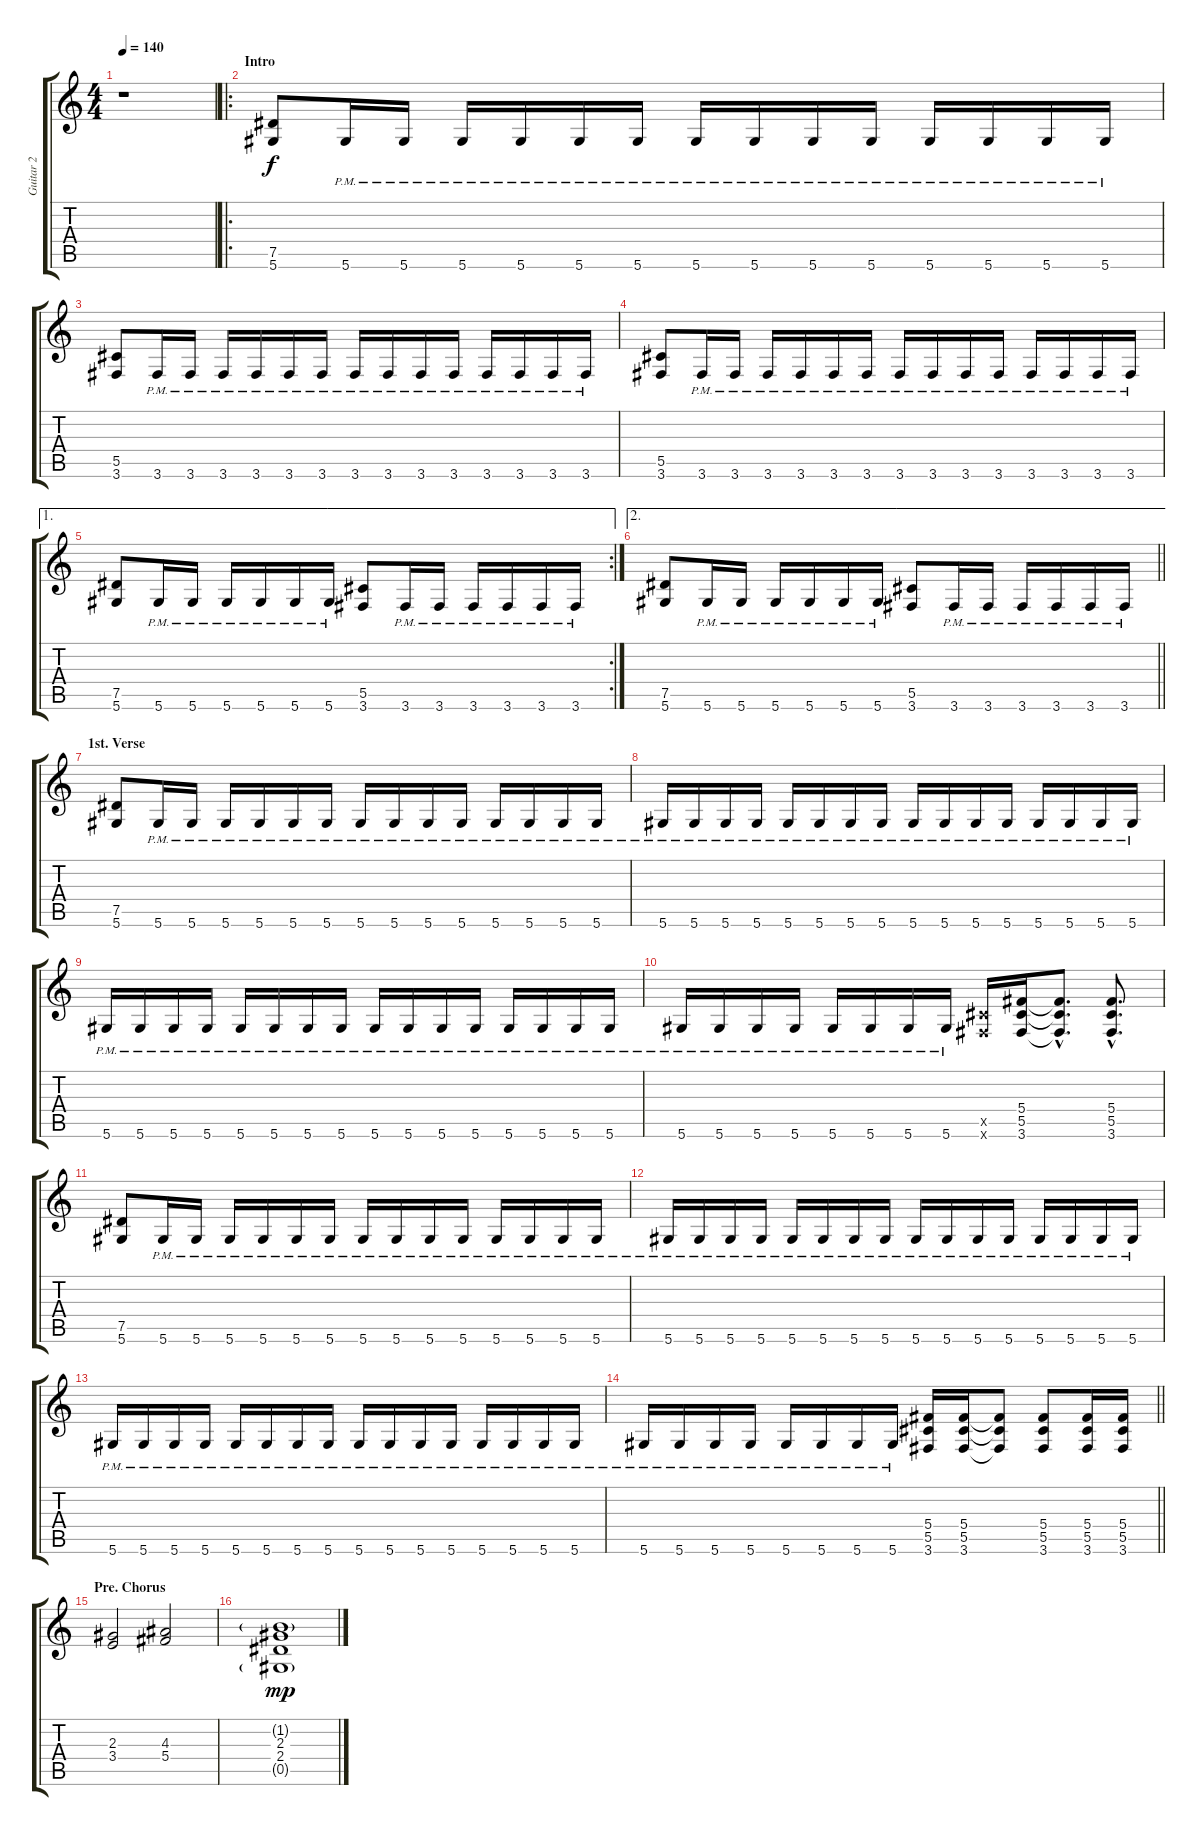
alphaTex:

\track ("Guitar 2" "Guitar 2") {instrument overdrivenguitar}
\staff {score tabs}
\tuning (Eb4 Bb3 Gb3 Db3 Ab2 Eb2) {hide}
\ts (4 4)
\tempo 140
\clef g2
\ks c
r.1{dy f instrument overdrivenguitar} |
\ro
\section ("" "Intro")
(7.5 5.6).8 5.6{pm}.16 5.6{pm}.16 5.6{pm}.16 5.6{pm}.16 5.6{pm}.16 5.6{pm}.16 5.6{pm}.16 5.6{pm}.16 5.6{pm}.16 5.6{pm}.16 5.6{pm}.16 5.6{pm}.16 5.6{pm}.16 5.6{pm}.16 |
(5.5 3.6).8 3.6{pm}.16 3.6{pm}.16 3.6{pm}.16 3.6{pm}.16 3.6{pm}.16 3.6{pm}.16 3.6{pm}.16 3.6{pm}.16 3.6{pm}.16 3.6{pm}.16 3.6{pm}.16 3.6{pm}.16 3.6{pm}.16 3.6{pm}.16 |
(5.5 3.6).8 3.6{pm}.16 3.6{pm}.16 3.6{pm}.16 3.6{pm}.16 3.6{pm}.16 3.6{pm}.16 3.6{pm}.16 3.6{pm}.16 3.6{pm}.16 3.6{pm}.16 3.6{pm}.16 3.6{pm}.16 3.6{pm}.16 3.6{pm}.16 |
\ae 1
\rc 2
(7.5 5.6).8 5.6{pm}.16 5.6{pm}.16 5.6{pm}.16 5.6{pm}.16 5.6{pm}.16 5.6{pm}.16 (5.5 3.6).8 3.6{pm}.16 3.6{pm}.16 3.6{pm}.16 3.6{pm}.16 3.6{pm}.16 3.6{pm}.16 |
\ae 2
\barLineRight lightlight
(7.5 5.6).8 5.6{pm}.16 5.6{pm}.16 5.6{pm}.16 5.6{pm}.16 5.6{pm}.16 5.6{pm}.16 (5.5 3.6).8 3.6{pm}.16 3.6{pm}.16 3.6{pm}.16 3.6{pm}.16 3.6{pm}.16 3.6{pm}.16 |
\section ("" "1st. Verse")
(7.5 5.6).8 5.6{pm}.16 5.6{pm}.16 5.6{pm}.16 5.6{pm}.16 5.6{pm}.16 5.6{pm}.16 5.6{pm}.16 5.6{pm}.16 5.6{pm}.16 5.6{pm}.16 5.6{pm}.16 5.6{pm}.16 5.6{pm}.16 5.6{pm}.16 |
5.6{pm}.16 5.6{pm}.16 5.6{pm}.16 5.6{pm}.16 5.6{pm}.16 5.6{pm}.16 5.6{pm}.16 5.6{pm}.16 5.6{pm}.16 5.6{pm}.16 5.6{pm}.16 5.6{pm}.16 5.6{pm}.16 5.6{pm}.16 5.6{pm}.16 5.6{pm}.16 |
5.6{pm}.16 5.6{pm}.16 5.6{pm}.16 5.6{pm}.16 5.6{pm}.16 5.6{pm}.16 5.6{pm}.16 5.6{pm}.16 5.6{pm}.16 5.6{pm}.16 5.6{pm}.16 5.6{pm}.16 5.6{pm}.16 5.6{pm}.16 5.6{pm}.16 5.6{pm}.16 |
5.6{pm}.16 5.6{pm}.16 5.6{pm}.16 5.6{pm}.16 5.6{pm}.16 5.6{pm}.16 5.6{pm}.16 5.6{pm}.16 (5.5{x} 3.6{x}).16 (5.4 5.5 3.6).16 (5.4{hac t} 5.5{hac t} 3.6{hac t}).8{d} (5.4{hac} 5.5{hac} 3.6{hac}).8{d} |
(7.5 5.6).8 5.6{pm}.16 5.6{pm}.16 5.6{pm}.16 5.6{pm}.16 5.6{pm}.16 5.6{pm}.16 5.6{pm}.16 5.6{pm}.16 5.6{pm}.16 5.6{pm}.16 5.6{pm}.16 5.6{pm}.16 5.6{pm}.16 5.6{pm}.16 |
5.6{pm}.16 5.6{pm}.16 5.6{pm}.16 5.6{pm}.16 5.6{pm}.16 5.6{pm}.16 5.6{pm}.16 5.6{pm}.16 5.6{pm}.16 5.6{pm}.16 5.6{pm}.16 5.6{pm}.16 5.6{pm}.16 5.6{pm}.16 5.6{pm}.16 5.6{pm}.16 |
5.6{pm}.16 5.6{pm}.16 5.6{pm}.16 5.6{pm}.16 5.6{pm}.16 5.6{pm}.16 5.6{pm}.16 5.6{pm}.16 5.6{pm}.16 5.6{pm}.16 5.6{pm}.16 5.6{pm}.16 5.6{pm}.16 5.6{pm}.16 5.6{pm}.16 5.6{pm}.16 |
\barLineRight lightlight
5.6{pm}.16 5.6{pm}.16 5.6{pm}.16 5.6{pm}.16 5.6{pm}.16 5.6{pm}.16 5.6{pm}.16 5.6{pm}.16 (5.4 5.5 3.6).16 (5.4 5.5 3.6).16 (5.4{t} 5.5{t} 3.6{t}).8 (5.4 5.5 3.6).8 (5.4 5.5 3.6).16 (5.4 5.5 3.6).16 |
\section ("" "Pre. Chorus")
(2.3 3.4).2 (4.3 5.4).2 |
(1.2{g} 2.3 2.4 0.5{g}).1{dy mp}
